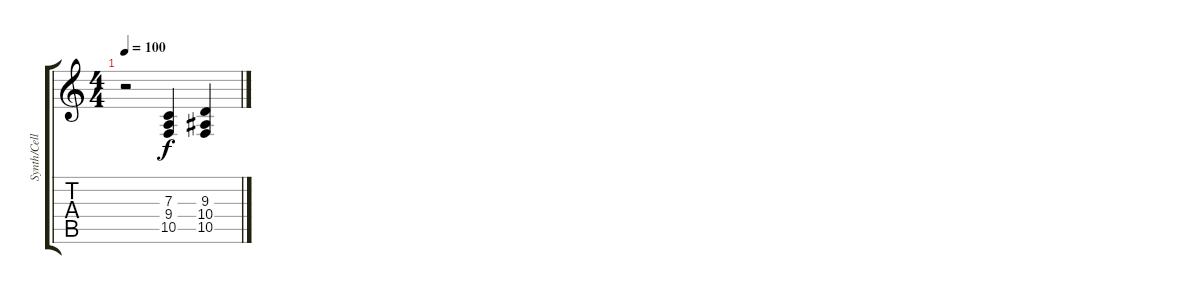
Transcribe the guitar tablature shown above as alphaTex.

\track ("Synth/Cello 2" "Synth/Cell") {instrument stringensemble2}
\staff {score tabs}
\tuning (D4 A3 F3 C3 G2 D2) {hide}
\ts (4 4)
\tempo 100
\clef g2
\ks c
r.2{dy f} (7.3 9.4 10.5).4 (9.3 10.4 10.5).4
